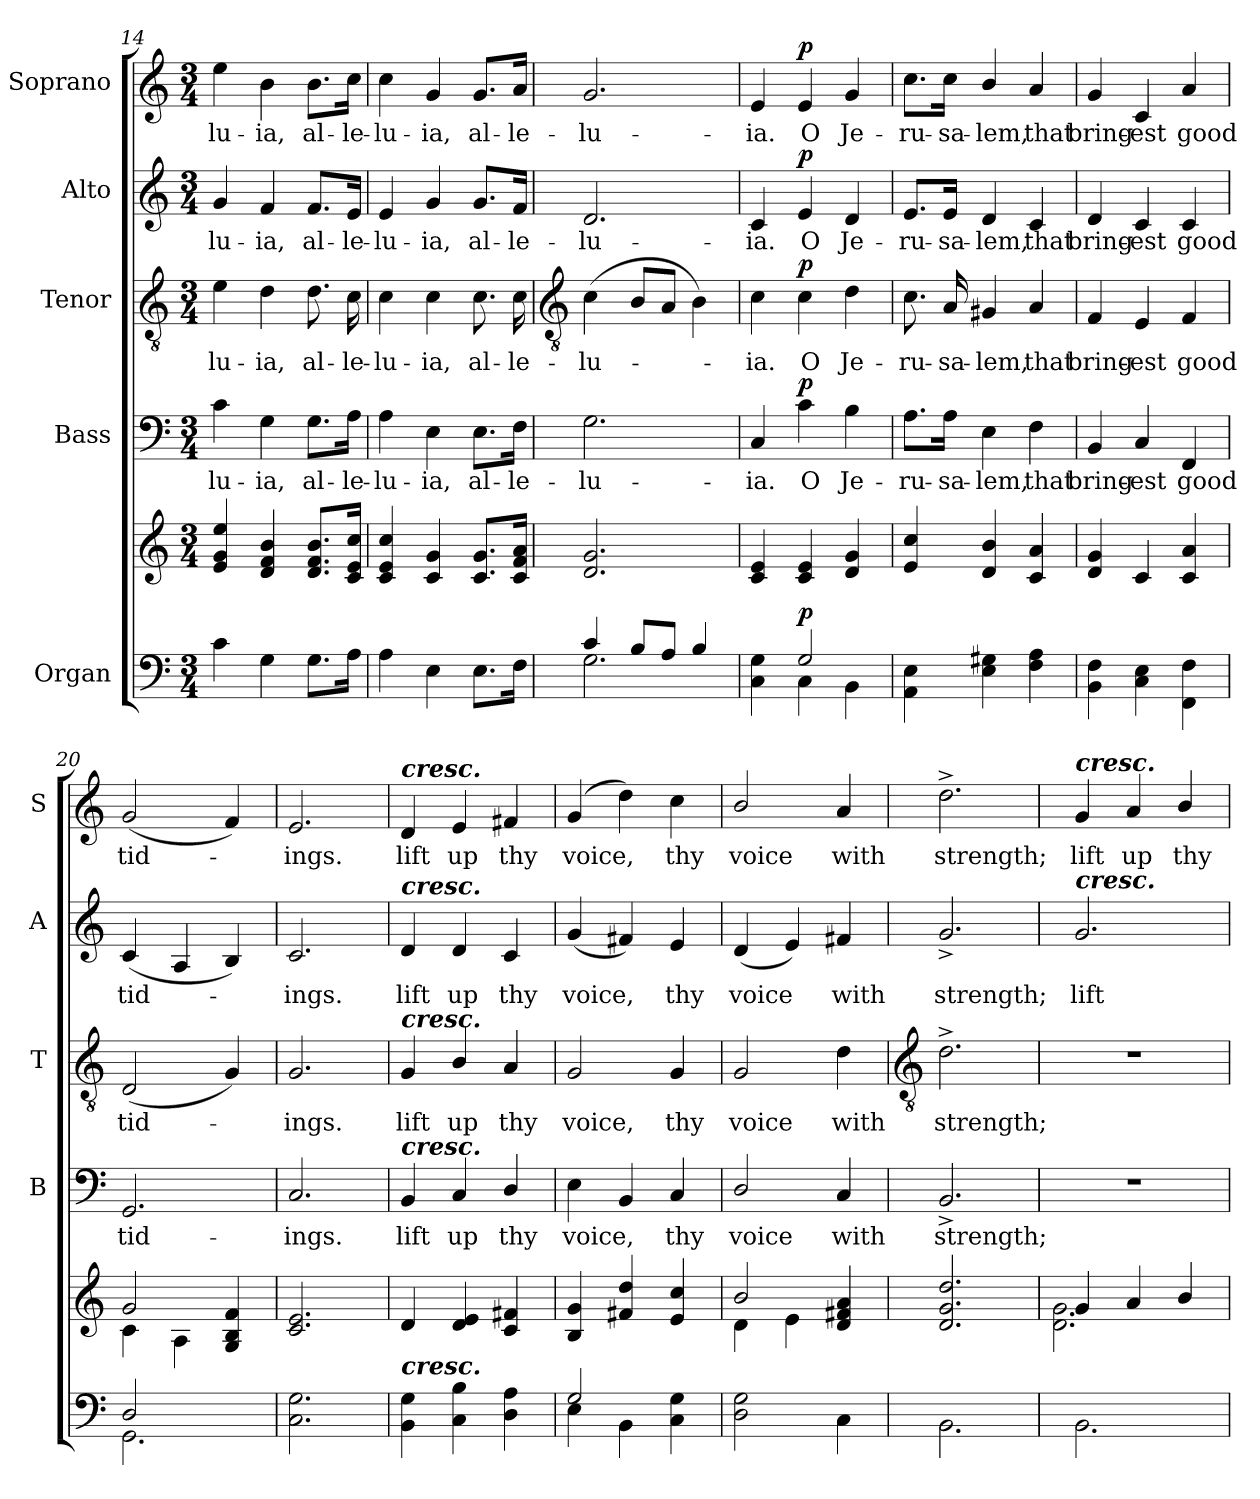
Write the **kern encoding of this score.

**kern	**kern	**dynam	**kern	**text	**dynam	**kern	**text	**dynam	**kern	**text	**dynam	**kern	**text	**dynam
*part5	*part5	*part5	*part4	*part4	*part4	*part3	*part3	*part3	*part2	*part2	*part2	*part1	*part1	*part1
*staff6	*staff5	*staff5/6	*staff4	*staff4	*staff4	*staff3	*staff3	*staff3	*staff2	*staff2	*staff2	*staff1	*staff1	*staff1
*I"Organ	*	*	*I"Bass	*	*	*I"Tenor	*	*	*I"Alto	*	*	*I"Soprano	*	*
*	*	*	*I'B	*	*	*I'T	*	*	*I'A	*	*	*I'S	*	*
*clefF4	*clefG2	*	*clefF4	*	*	*clefGv2	*	*	*clefG2	*	*	*clefG2	*	*
*k[]	*k[]	*	*k[]	*	*	*k[]	*	*	*k[]	*	*	*k[]	*	*
*C:	*C:	*	*C:	*	*	*C:	*	*	*C:	*	*	*C:	*	*
*M3/4	*M3/4	*	*M3/4	*	*	*M3/4	*	*	*M3/4	*	*	*M3/4	*	*
=14	=14	=14	=14	=14	=14	=14	=14	=14	=14	=14	=14	=14	=14	=14
*^	*^	*	*	*	*	*	*	*	*	*	*	*	*	*
!	!	!	!	!	!	!LO:LY:b	!	!	!LO:LY:b	!	!	!LO:LY:b	!	!	!LO:LY:b	!
2ryy	4c	4e 4g 4ee	2.ryy	.	4c	-lu-	.	4e	-lu-	.	4g	-lu-	.	4ee	-lu-	.
!	!	!	!	!	!	!LO:LY:b	!	!	!LO:LY:b	!	!	!LO:LY:b	!	!	!LO:LY:b	!
.	4G	4d/ 4f/ 4b/	.	.	4G	-ia,	.	4d	-ia,	.	4f	-ia,	.	4b	-ia,	.
!	!	!	!	!	!	!LO:LY:b	!	!	!LO:LY:b	!	!	!LO:LY:b	!	!	!LO:LY:b	!
8.ryy	8.GL	8.d/ 8.f/ 8.b/L	.	.	8.G\L	al-	.	8.d	al-	.	8.f/L	al-	.	8.b\L	al-	.
!	!	!	!	!	!	!LO:LY:b	!	!	!LO:LY:b	!	!	!LO:LY:b	!	!	!LO:LY:b	!
16ryy	16AJ	16c/ 16e/ 16cc/J	.	.	16A\Jk	-le-	.	16c	-le-	.	16e/Jk	-le-	.	16cc\Jk	-le-	.
=15	=15	=15	=15	=15	=15	=15	=15	=15	=15	=15	=15	=15	=15	=15	=15	=15
!	!	!	!	!	!	!LO:LY:b	!	!	!LO:LY:b	!	!	!LO:LY:b	!	!	!LO:LY:b	!
2.ryy	4A	4c/ 4e/ 4cc/	2.ryy	.	4A	-lu-	.	4c	-lu-	.	4e	-lu-	.	4cc	-lu-	.
!	!	!	!	!	!	!LO:LY:b	!	!	!LO:LY:b	!	!	!LO:LY:b	!	!	!LO:LY:b	!
.	4E	4c 4g	.	.	4E	-ia,	.	4c	-ia,	.	4g	-ia,	.	4g	-ia,	.
!	!	!	!	!	!	!LO:LY:b	!	!	!LO:LY:b	!	!	!LO:LY:b	!	!	!LO:LY:b	!
.	8.EL	8.c 8.gL	.	.	8.E\L	al-	.	8.c	al-	.	8.g/L	al-	.	8.g/L	al-	.
!	!	!	!	!	!	!LO:LY:b	!	!	!LO:LY:b	!	!	!LO:LY:b	!	!	!LO:LY:b	!
.	16FJ	16c 16f 16aJ	.	.	16F\Jk	-le-	.	16c	-le-	.	16f/Jk	-le-	.	16a/Jk	-le-	.
!!LO:LB:g=z
=16	=16	=16	=16	=16	=16	=16	=16	=16	=16	=16	=16	=16	=16	=16	=16	=16
*	*	*	*	*	*	*	*	*clefGv2	*	*	*	*	*	*	*	*
!	!	!	!	!	!	!LO:LY:b	!	!	!LO:LY:b	!	!	!LO:LY:b	!	!	!LO:LY:b	!
4c/	2.G	2.d 2.g	2.ryy	.	2.G	-lu-	.	(>4c	-lu-	.	2.d	-lu-	.	2.g	-lu-	.
8B/L	.	.	.	.	.	.	.	8BL	.	.	.	.	.	.	.	.
8A/J	.	.	.	.	.	.	.	8AJ	.	.	.	.	.	.	.	.
4B/	.	.	.	.	.	.	.	4B\)	.	.	.	.	.	.	.	.
=17	=17	=17	=17	=17	=17	=17	=17	=17	=17	=17	=17	=17	=17	=17	=17	=17
!	!	!	!	!	!	!LO:LY:b	!	!	!LO:LY:b	!	!	!LO:LY:b	!	!	!LO:LY:b	!
4ryy	4C 4G	4c 4e	2.ryy	.	4C	-ia.	.	4c	ia.	.	4c	-ia.	.	4e	-ia.	.
!	!	!	!	!LO:DY:b	!	!LO:LY:b	!LO:DY:b	!	!LO:LY:b	!LO:DY:b	!	!LO:LY:b	!LO:DY:b	!	!LO:LY:b	!LO:DY:b
2G/	4C\	4c 4e	.	p	4c	O	p	4c	O	p	4e	O	p	4e	O	p
!	!	!	!	!	!	!LO:LY:b	!	!	!LO:LY:b	!	!	!LO:LY:b	!	!	!LO:LY:b	!
.	4BB\	4d 4g	.	.	4B	Je-	.	4d	Je-	.	4d	Je-	.	4g	Je-	.
=18	=18	=18	=18	=18	=18	=18	=18	=18	=18	=18	=18	=18	=18	=18	=18	=18
!	!	!	!	!	!	!LO:LY:b	!	!	!LO:LY:b	!	!	!LO:LY:b	!	!	!LO:LY:b	!
2.ryy	4AA 4E	4e/ 4cc/	2.ryy	.	8.A\L	-ru-	.	8.c	-ru-	.	8.e/L	-ru-	.	8.cc\L	-ru-	.
!	!	!	!	!	!	!LO:LY:b	!	!	!LO:LY:b	!	!	!LO:LY:b	!	!	!LO:LY:b	!
.	.	.	.	.	16A\Jk	-sa-	.	16A	-sa-	.	16e/Jk	-sa-	.	16cc\Jk	-sa-	.
!	!	!	!	!	!	!LO:LY:b	!	!	!LO:LY:b	!	!	!LO:LY:b	!	!	!LO:LY:b	!
.	4E 4G#X	4d/ 4b/	.	.	4E	-lem,	.	4G#X	-lem,	.	4d	-lem,	.	4b/	-lem,	.
!	!	!	!	!	!	!LO:LY:b	!	!	!LO:LY:b	!	!	!LO:LY:b	!	!	!LO:LY:b	!
.	4F 4A	4c 4a	.	.	4F	that	.	4A	that	.	4c	that	.	4a	that	.
=19	=19	=19	=19	=19	=19	=19	=19	=19	=19	=19	=19	=19	=19	=19	=19	=19
!	!	!	!	!	!	!LO:LY:b	!	!	!LO:LY:b	!	!	!LO:LY:b	!	!	!LO:LY:b	!
2.ryy	4BB\ 4F\	4d 4g	2.ryy	.	4BB	bring-	.	4F	bring-	.	4d	bring-	.	4g	bring-	.
!	!	!	!	!	!	!LO:LY:b	!	!	!LO:LY:b	!	!	!LO:LY:b	!	!	!LO:LY:b	!
.	4C\ 4E\	4c	.	.	4C	-est	.	4E	-est	.	4c	-est	.	4c	-est	.
!	!	!	!	!	!	!LO:LY:b	!	!	!LO:LY:b	!	!	!LO:LY:b	!	!	!LO:LY:b	!
.	4FF\ 4F\	4c 4a	.	.	4FF	good	.	4F	good	.	4c	good	.	4a	good	.
=20	=20	=20	=20	=20	=20	=20	=20	=20	=20	=20	=20	=20	=20	=20	=20	=20
!	!	!	!	!	!	!LO:LY:b	!	!	!LO:LY:b	!	!	!LO:LY:b	!	!	!LO:LY:b	!
2D/	2.GG\	2g	4c\	.	2.GG	tid-	.	(<2D	tid-	.	(<4c	tid-	.	(<2g	tid-	.
.	.	.	4A\	.	.	.	.	.	.	.	4A	.	.	.	.	.
4ryy	.	4G 4B 4f	4ryy	.	.	.	.	4G)	.	.	4B)	.	.	4f)	.	.
=21	=21	=21	=21	=21	=21	=21	=21	=21	=21	=21	=21	=21	=21	=21	=21	=21
!	!	!	!	!	!	!LO:LY:b	!	!	!LO:LY:b	!	!	!LO:LY:b	!	!	!LO:LY:b	!
2.ryy	2.C\ 2.G\	2.c 2.e	2.ryy	.	2.C	-ings.	.	2.G	ings.	.	2.c	ings.	.	2.e	ings.	.
=22	=22	=22	=22	=22	=22	=22	=22	=22	=22	=22	=22	=22	=22	=22	=22	=22
!	!	!	!	!	!	!	!	!	!	!	!	!	!	!LO:TX:a:Bi:t=cresc.	!	!
!	!	!	!	!	!	!	!	!	!	!	!LO:TX:a:Bi:t=cresc.	!	!	!	!	!
!	!	!	!	!	!	!	!	!LO:TX:a:Bi:t=cresc.	!	!	!	!	!	!	!	!
!	!	!	!	!	!LO:TX:a:Bi:t=cresc.	!	!	!	!	!	!	!	!	!	!	!
!LO:TX:a:Bi:t=cresc.	!	!	!	!	!	!	!	!	!	!	!	!	!	!	!	!
!	!	!	!	!	!	!LO:LY:b	!	!	!LO:LY:b	!	!	!LO:LY:b	!	!	!LO:LY:b	!
2.ryy	4BB\ 4G\	4d	2.ryy	.	4BB	lift	.	4G	lift	.	4d	lift	.	4d	lift	.
!	!	!	!	!	!	!LO:LY:b	!	!	!LO:LY:b	!	!	!LO:LY:b	!	!	!LO:LY:b	!
.	4C\ 4B\	4d 4e	.	.	4C	up	.	4B/	up	.	4d	up	.	4e	up	.
!	!	!	!	!	!	!LO:LY:b	!	!	!LO:LY:b	!	!	!LO:LY:b	!	!	!LO:LY:b	!
.	4D 4A	4c 4f#X	.	.	4D/	thy	.	4A	thy	.	4c	thy	.	4f#X	thy	.
=23	=23	=23	=23	=23	=23	=23	=23	=23	=23	=23	=23	=23	=23	=23	=23	=23
!	!	!	!	!	!	!LO:LY:b	!	!	!LO:LY:b	!	!	!LO:LY:b	!	!	!LO:LY:b	!
2G/	4E	4B 4g	2.ryy	.	4E	voice,	.	2G	voice,	.	(<4g	voice,	.	(<4g	voice,	.
.	4BB\	4f#X 4dd	.	.	4BB	.	.	.	.	.	4f#X)	.	.	4dd)	.	.
!	!	!	!	!	!	!LO:LY:b	!	!	!LO:LY:b	!	!	!LO:LY:b	!	!	!LO:LY:b	!
4ryy	4C\ 4G\	4e/ 4cc/	.	.	4C	thy	.	4G	thy	.	4e	thy	.	4cc	thy	.
=24	=24	=24	=24	=24	=24	=24	=24	=24	=24	=24	=24	=24	=24	=24	=24	=24
!	!	!	!	!	!	!LO:LY:b	!	!	!LO:LY:b	!	!	!LO:LY:b	!	!	!LO:LY:b	!
2.ryy	2D 2G	2b/	4d\	.	2D/	voice	.	2G	voice	.	(<4d	voice	.	2b/	voice	.
.	.	.	4e\	.	.	.	.	.	.	.	4e)	.	.	.	.	.
!	!	!	!	!	!	!LO:LY:b	!	!	!LO:LY:b	!	!	!LO:LY:b	!	!	!LO:LY:b	!
.	4C	4d 4f#X 4a	4ryy	.	4C	with	.	4d	with	.	4f#X	with	.	4a	with	.
!!LO:LB:g=z
=25	=25	=25	=25	=25	=25	=25	=25	=25	=25	=25	=25	=25	=25	=25	=25	=25
*	*	*	*	*	*	*	*	*clefGv2	*	*	*	*	*	*	*	*
!	!	!	!	!	!	!LO:LY:b	!	!	!LO:LY:b	!	!	!LO:LY:b	!	!	!LO:LY:b	!
2.ryy	2.BB	2.d 2.g 2.dd	2.ryy	.	2.BB^	strength;	.	2.d^	strength;	.	2.g^	strength;	.	2.dd^	strength;	.
=26	=26	=26	=26	=26	=26	=26	=26	=26	=26	=26	=26	=26	=26	=26	=26	=26
!	!	!	!	!	!	!	!	!	!	!	!	!	!	!LO:TX:a:Bi:t=cresc.	!	!
!	!	!	!	!	!	!	!	!	!	!	!LO:TX:a:Bi:t=cresc.	!	!	!	!	!
!	!	!	!	!	!LO:N:vis=1	!	!	!LO:N:vis=1	!	!	!	!LO:LY:b	!	!	!LO:LY:b	!
2.ryy	2.BB	4g	2.d\ 2.g\	.	2.r	.	.	2.r	.	.	2.g	lift	.	4g	lift	.
!	!	!	!	!	!	!	!	!	!	!	!	!	!	!	!LO:LY:b	!
.	.	4a	.	.	.	.	.	.	.	.	.	.	.	4a	up	.
!	!	!	!	!	!	!	!	!	!	!	!	!	!	!	!LO:LY:b	!
.	.	4b/	.	.	.	.	.	.	.	.	.	.	.	4b/	thy	.
*v	*v	*	*	*	*	*	*	*	*	*	*	*	*	*	*	*
*	*v	*v	*	*	*	*	*	*	*	*	*	*	*	*	*
=	=	=	=	=	=	=	=	=	=	=	=	=	=	=
*-	*-	*-	*-	*-	*-	*-	*-	*-	*-	*-	*-	*-	*-	*-
